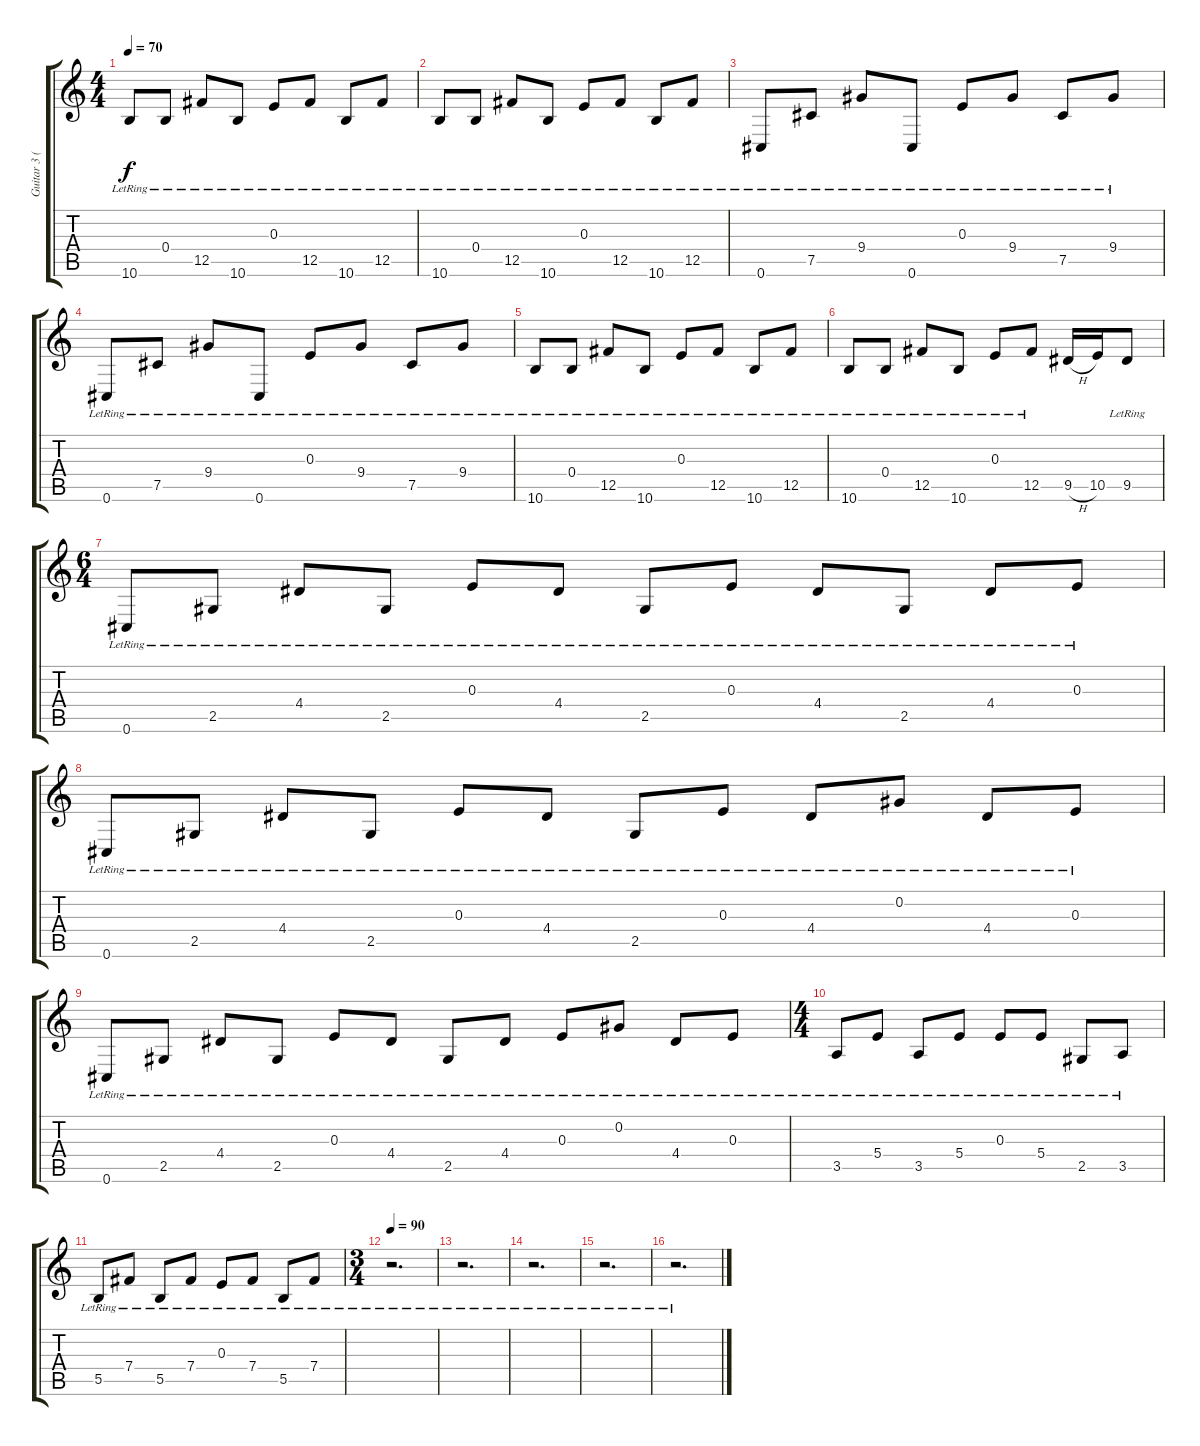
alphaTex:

\track ("Guitar 3 (Clean)" "Guitar 3 (") {instrument electricguitarclean}
\staff {score tabs}
\tuning (Db4 Ab3 E3 B2 Gb2 Db2) {hide}
\ts (4 4)
\tempo 70
\clef g2
\ks c
10.6{lr}.8{dy f} 0.4{lr}.8 12.5{lr}.8 10.6{lr}.8 0.3{lr}.8 12.5{lr}.8 10.6{lr}.8 12.5{lr}.8 |
10.6{lr}.8 0.4{lr}.8 12.5{lr}.8 10.6{lr}.8 0.3{lr}.8 12.5{lr}.8 10.6{lr}.8 12.5{lr}.8 |
0.6{lr}.8 7.5{lr}.8 9.4{lr}.8 0.6{lr}.8 0.3{lr}.8 9.4{lr}.8 7.5{lr}.8 9.4{lr}.8 |
0.6{lr}.8 7.5{lr}.8 9.4{lr}.8 0.6{lr}.8 0.3{lr}.8 9.4{lr}.8 7.5{lr}.8 9.4{lr}.8 |
10.6{lr}.8 0.4{lr}.8 12.5{lr}.8 10.6{lr}.8 0.3{lr}.8 12.5{lr}.8 10.6{lr}.8 12.5{lr}.8 |
10.6{lr}.8 0.4{lr}.8 12.5{lr}.8 10.6{lr}.8 0.3{lr}.8 12.5{lr}.8 9.5{h}.16 10.5.16 9.5{lr}.8 |
\ts (6 4)
0.6{lr}.8 2.5{lr}.8 4.4{lr}.8 2.5{lr}.8 0.3{lr}.8 4.4{lr}.8 2.5{lr}.8 0.3{lr}.8 4.4{lr}.8 2.5{lr}.8 4.4{lr}.8 0.3{lr}.8 |
0.6{lr}.8 2.5{lr}.8 4.4{lr}.8 2.5{lr}.8 0.3{lr}.8 4.4{lr}.8 2.5{lr}.8 0.3{lr}.8 4.4{lr}.8 0.2{lr}.8 4.4{lr}.8 0.3{lr}.8 |
0.6{lr}.8 2.5{lr}.8 4.4{lr}.8 2.5{lr}.8 0.3{lr}.8 4.4{lr}.8 2.5{lr}.8 4.4{lr}.8 0.3{lr}.8 0.2{lr}.8 4.4{lr}.8 0.3{lr}.8 |
\ts (4 4)
3.5{lr}.8 5.4{lr}.8 3.5{lr}.8 5.4{lr}.8 0.3{lr}.8 5.4{lr}.8 2.5{lr}.8 3.5{lr}.8 |
5.5{lr}.8 7.4{lr}.8 5.5{lr}.8 7.4{lr}.8 0.3{lr}.8 7.4{lr}.8 5.5{lr}.8 7.4{lr}.8 |
\ts (3 4)
\tempo 90
r.2{d} |
r.2{d} |
r.2{d} |
r.2{d} |
r.2{d}
